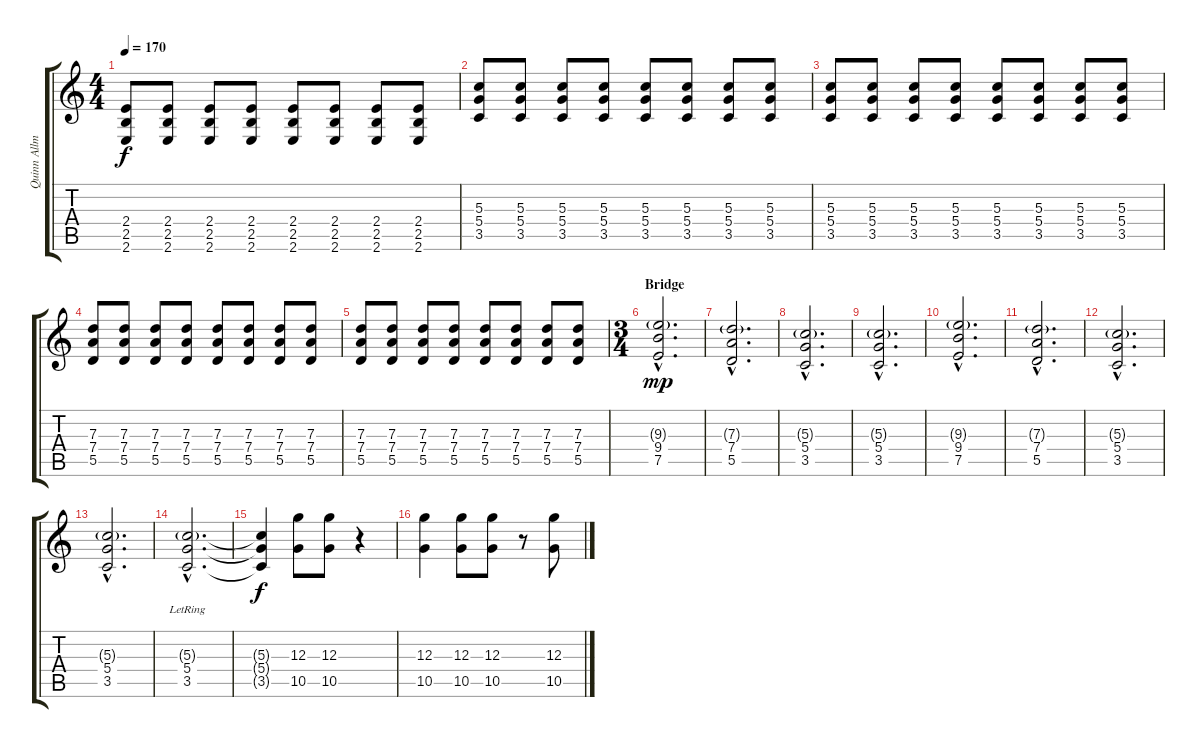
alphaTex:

\track ("Quinn Allman II" "Quinn Allm") {instrument distortionguitar}
\staff {score tabs}
\tuning (E4 B3 G3 D3 A2 D2) {hide}
\ts (4 4)
\tempo 170
\clef g2
\ks c
(2.4 2.5 2.6).8{dy f} (2.4 2.5 2.6).8 (2.4 2.5 2.6).8 (2.4 2.5 2.6).8 (2.4 2.5 2.6).8 (2.4 2.5 2.6).8 (2.4 2.5 2.6).8 (2.4 2.5 2.6).8 |
(5.3 5.4 3.5).8 (5.3 5.4 3.5).8 (5.3 5.4 3.5).8 (5.3 5.4 3.5).8 (5.3 5.4 3.5).8 (5.3 5.4 3.5).8 (5.3 5.4 3.5).8 (5.3 5.4 3.5).8 |
(5.3 5.4 3.5).8 (5.3 5.4 3.5).8 (5.3 5.4 3.5).8 (5.3 5.4 3.5).8 (5.3 5.4 3.5).8 (5.3 5.4 3.5).8 (5.3 5.4 3.5).8 (5.3 5.4 3.5).8 |
(7.3 7.4 5.5).8 (7.3 7.4 5.5).8 (7.3 7.4 5.5).8 (7.3 7.4 5.5).8 (7.3 7.4 5.5).8 (7.3 7.4 5.5).8 (7.3 7.4 5.5).8 (7.3 7.4 5.5).8 |
(7.3 7.4 5.5).8 (7.3 7.4 5.5).8 (7.3 7.4 5.5).8 (7.3 7.4 5.5).8 (7.3 7.4 5.5).8 (7.3 7.4 5.5).8 (7.3 7.4 5.5).8 (7.3 7.4 5.5).8 |
\ts (3 4)
\section ("" "Bridge")
(9.3{g hac} 9.4{hac} 7.5{hac}).2{d dy mp} |
(7.3{g hac} 7.4{hac} 5.5{hac}).2{d} |
(5.3{g hac} 5.4{hac} 3.5{hac}).2{d} |
(5.3{g hac} 5.4{hac} 3.5{hac}).2{d} |
(9.3{g hac} 9.4{hac} 7.5{hac}).2{d} |
(7.3{g hac} 7.4{hac} 5.5{hac}).2{d} |
(5.3{g hac} 5.4{hac} 3.5{hac}).2{d} |
(5.3{g hac} 5.4{hac} 3.5{hac}).2{d} |
(5.3{g hac} 5.4{hac lr} 3.5{hac lr}).2{d} |
(5.3{t} 5.4{t} 3.5{t}).4{dy f} (12.3 10.5).8{volume 7} (12.3 10.5).8 r.4 |
(12.3 10.5).4 (12.3 10.5).8 (12.3 10.5).8 r.8 (12.3 10.5).8
